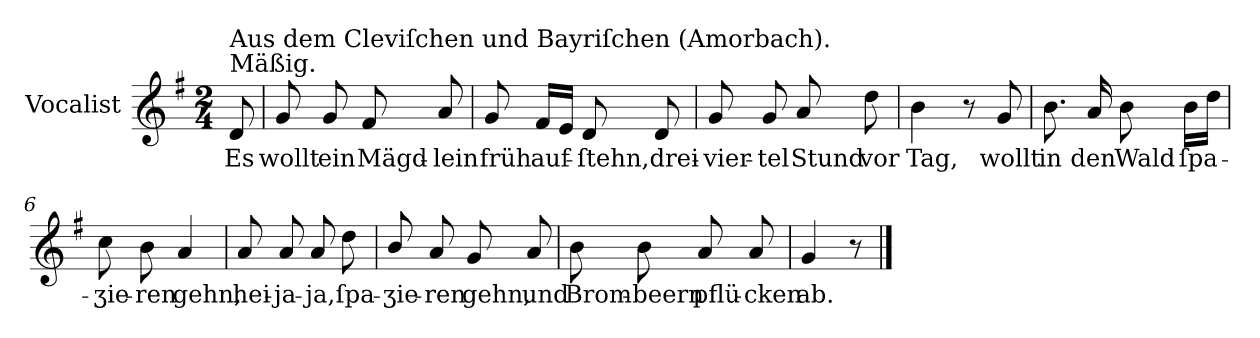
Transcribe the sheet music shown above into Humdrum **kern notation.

**kern	**text
*part1	*part1
*staff1	*staff1
*I"Vocalist	*
*k[f#]	*
*G:	*
*M2/4	*
=	=
!LO:TX:a:t=Mäßig.	!
!LO:TX:a:t=Aus dem Cleviſchen und Bayriſchen (Amorbach).	!
8d	Es
=1	=1
8g	wollt
8g	ein
8f#	Mägd-
8a	-lein
=2	=2
8g	früh
16f#LL	auf-
16eJJ	.
8d	-ſtehn,
8d	drei-
=3	=3
8g	-vier-
8g	-tel
8a	Stund
8dd	vor
=4	=4
4b	Tag,
8r	.
8g	wollt
=5	=5
8.b	in
16a	den
8b	Wald
16bLL	ſpa-
16ddJJ	.
=6	=6
8cc	-ʒie-
8b	-ren
4a	gehn,
=7	=7
8a	hei-
8a	-ja-
8a	-ja,
8dd	ſpa-
=8	=8
8b/	-ʒie-
8a	-ren
8g	gehn,
8a	und
=9	=9
8b	Brom-
8b	-beern
8a	pflü-
8a	-cken
=10	=10
4g	ab.
8r	.
==	==
*-	*-
